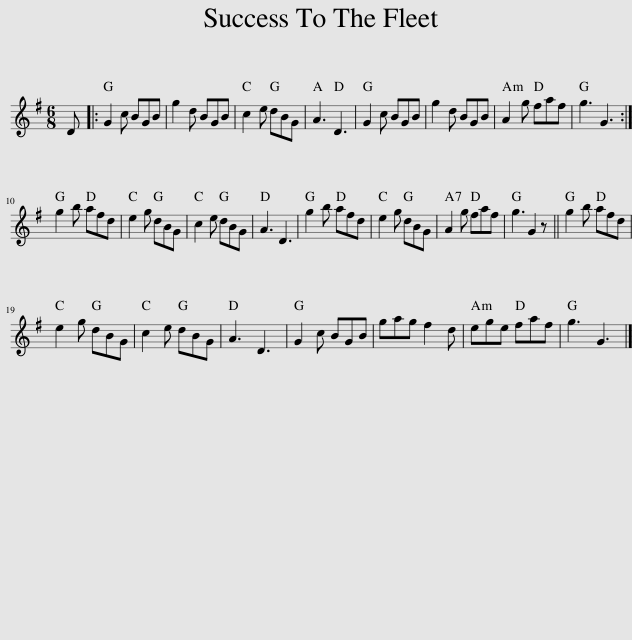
X:1
L:1/8
M:6/8
I:linebreak $
K:G
V:1 treble
V:1
 D |: G2 c BGB | g2 d BGB | c2 e dBG | A3 D3 | %5
 G2 c BGB | g2 d BGB | A2 g faf | g3 G3 :|$ g2 b afd | %10
 e2 g dBG | c2 e dBG | A3 D3 | g2 b afd | e2 g dBG | %15
 A2 g faf | g3 G2 z || g2 b afd |$ e2 g dBG | c2 e dBG | %20
 A3 D3 | G2 c BGB | gag f2 d | ege faf | g3 G3 |] %25
